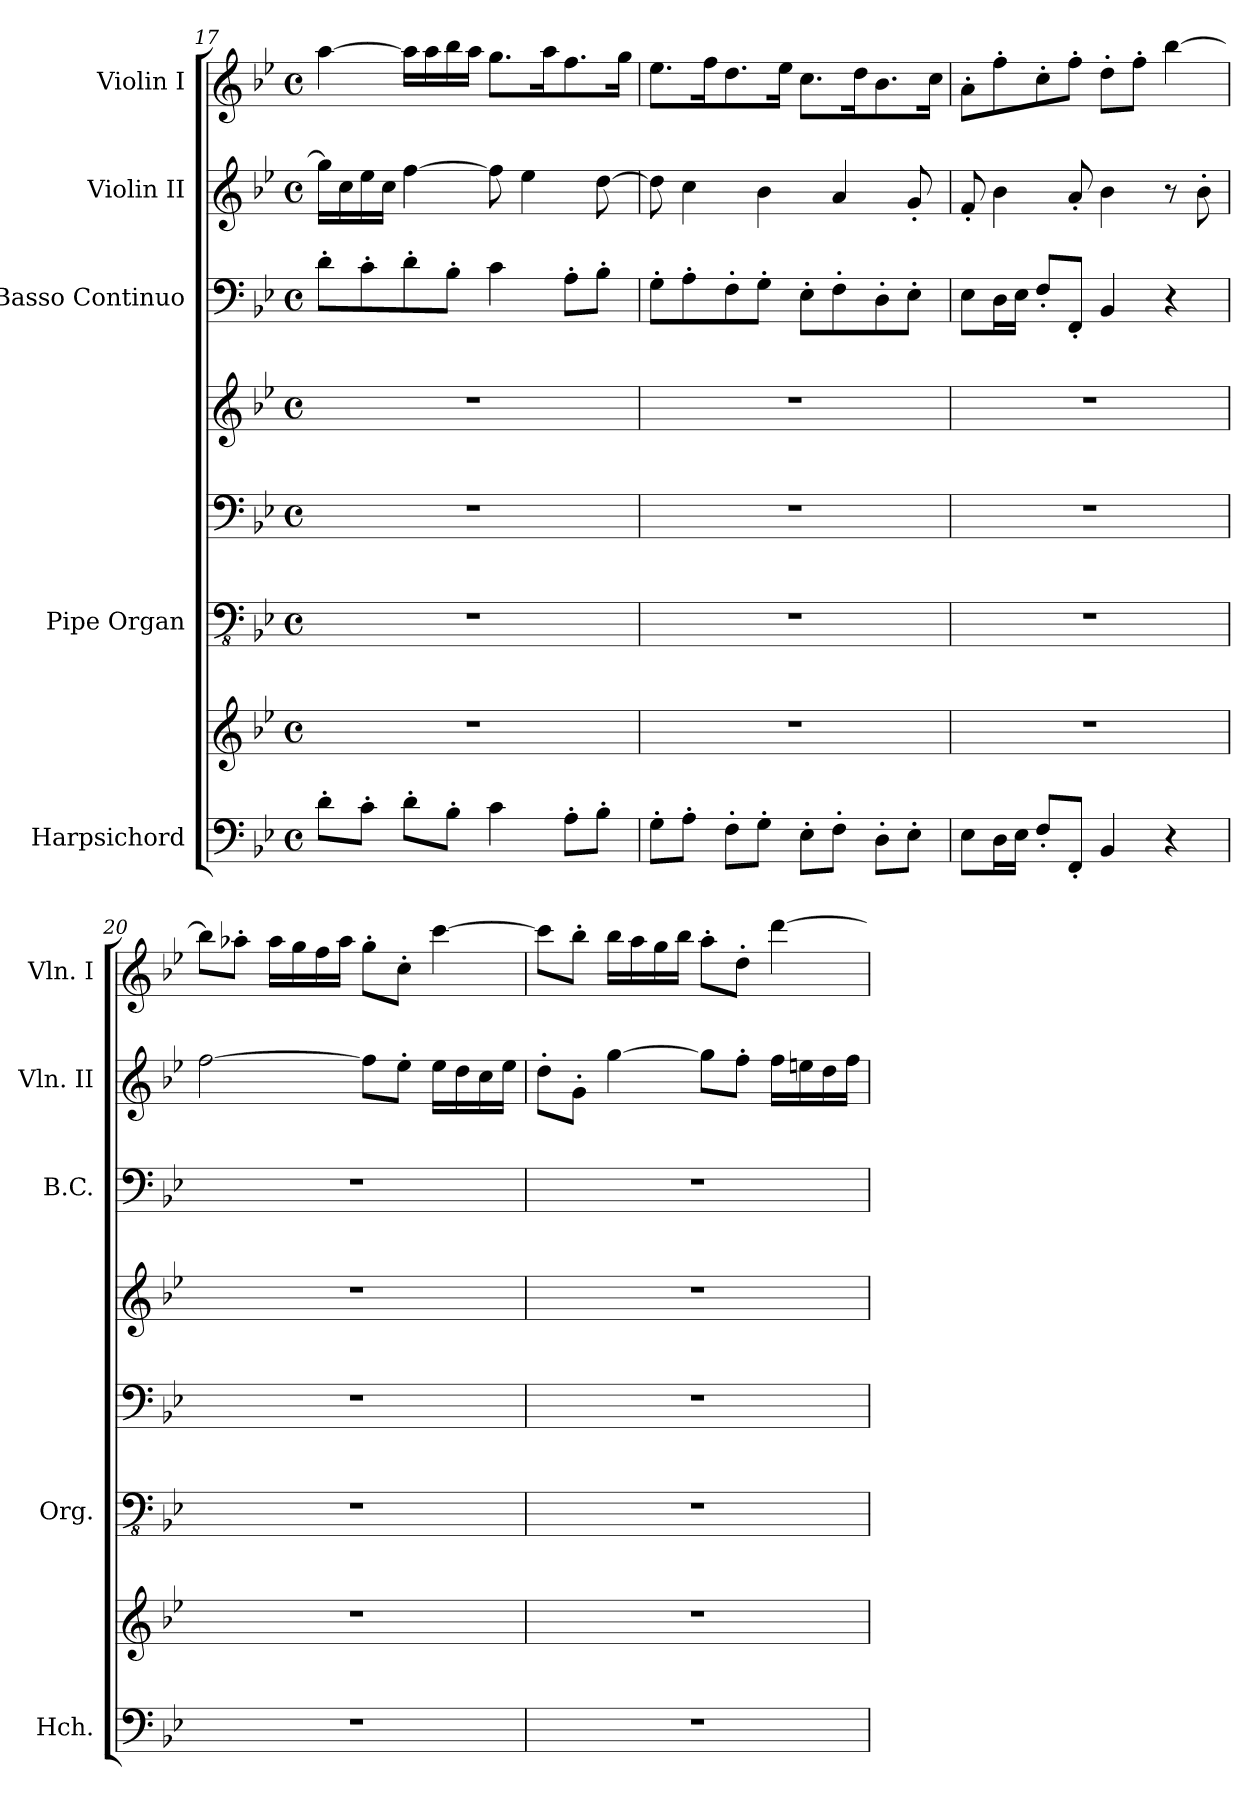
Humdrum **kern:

**kern	**kern	**kern	**kern	**kern	**kern	**kern	**kern
*part5	*part5	*part4	*part4	*part4	*part3	*part2	*part1
*staff8	*staff7	*staff6	*staff5	*staff4	*staff3	*staff2	*staff1
*I"Harpsichord	*	*I"Pipe Organ	*	*	*I"Basso Continuo	*I"Violin II	*I"Violin I
*I'Hch.	*	*I'Org.	*	*	*I'B.C.	*I'Vln. II	*I'Vln. I
!!LO:PB:g=z
*clefF4	*clefG2	*clefFv4	*clefF4	*clefG2	*clefF4	*clefG2	*clefG2
*k[b-e-]	*k[b-e-]	*k[b-e-]	*k[b-e-]	*k[b-e-]	*k[b-e-]	*k[b-e-]	*k[b-e-]
*M4/4	*M4/4	*M4/4	*M4/4	*M4/4	*M4/4	*M4/4	*M4/4
*met(c)	*met(c)	*met(c)	*met(c)	*met(c)	*met(c)	*met(c)	*met(c)
=17	=17	=17	=17	=17	=17	=17	=17
8d'\L	1r	1r	1r	1r	8d'\L	16gg\LL]	[4aa\
.	.	.	.	.	.	16cc\	.
8c'\J	.	.	.	.	8c'\	16ee-\	.
.	.	.	.	.	.	16cc\JJ	.
8d'\L	.	.	.	.	8d'\	[4ff\	16aa\LL]
.	.	.	.	.	.	.	16aa\
8B-'\J	.	.	.	.	8B-'\J	.	16bb-\
.	.	.	.	.	.	.	16aa\JJ
4c\	.	.	.	.	4c\	8ff\]	8.gg\L
.	.	.	.	.	.	4ee-\	.
.	.	.	.	.	.	.	16aa\K
8A'\L	.	.	.	.	8A'\L	.	8.ff\
8B-'\J	.	.	.	.	8B-'\J	[8dd\	.
.	.	.	.	.	.	.	16gg\Jk
=18	=18	=18	=18	=18	=18	=18	=18
8G'\L	1r	1r	1r	1r	8G'\L	8dd\]	8.ee-\L
8A'\J	.	.	.	.	8A'\	4cc\	.
.	.	.	.	.	.	.	16ff\K
8F'\L	.	.	.	.	8F'\	.	8.dd\
8G'\J	.	.	.	.	8G'\J	4b-\	.
.	.	.	.	.	.	.	16ee-\Jk
8E-'\L	.	.	.	.	8E-'\L	.	8.cc\L
8F'\J	.	.	.	.	8F'\	4a/	.
.	.	.	.	.	.	.	16dd\K
8D'\L	.	.	.	.	8D'\	.	8.b-\
8E-'\J	.	.	.	.	8E-'\J	8g'/	.
.	.	.	.	.	.	.	16cc\Jk
=19	=19	=19	=19	=19	=19	=19	=19
8E-\L	1r	1r	1r	1r	8E-\L	8f'/	8a'\L
16D\L	.	.	.	.	16D\L	4b-\	8ff'\
16E-\JJ	.	.	.	.	16E-\JJ	.	.
8F'/L	.	.	.	.	8F'/L	.	8cc'\
8FF'/J	.	.	.	.	8FF'/J	8a'/	8ff'\J
4BB-/	.	.	.	.	4BB-/	4b-\	8dd'\L
.	.	.	.	.	.	.	8ff'\J
4r	.	.	.	.	4r	8r	[4bb-\
.	.	.	.	.	.	8b-'\	.
!!LO:LB:g=z
=20	=20	=20	=20	=20	=20	=20	=20
1r	1r	1r	1r	1r	1r	[2ff\	8bb-\L]
.	.	.	.	.	.	.	8aa-X'\J
.	.	.	.	.	.	.	16aa-\LL
.	.	.	.	.	.	.	16gg\
.	.	.	.	.	.	.	16ff\
.	.	.	.	.	.	.	16aa-\JJ
.	.	.	.	.	.	8ff\L]	8gg'\L
.	.	.	.	.	.	8ee-'\J	8cc'\J
.	.	.	.	.	.	16ee-\LL	[4ccc\
.	.	.	.	.	.	16dd\	.
.	.	.	.	.	.	16cc\	.
.	.	.	.	.	.	16ee-\JJ	.
=21	=21	=21	=21	=21	=21	=21	=21
1r	1r	1r	1r	1r	1r	8dd'\L	8ccc\L]
.	.	.	.	.	.	8g'\J	8bb-'\J
.	.	.	.	.	.	[4gg\	16bb-\LL
.	.	.	.	.	.	.	16aa\
.	.	.	.	.	.	.	16gg\
.	.	.	.	.	.	.	16bb-\JJ
.	.	.	.	.	.	8gg\L]	8aa'\L
.	.	.	.	.	.	8ff'\J	8dd'\J
.	.	.	.	.	.	16ff\LL	[4ddd\
.	.	.	.	.	.	16een\	.
.	.	.	.	.	.	16dd\	.
.	.	.	.	.	.	16ff\JJ	.
=	=	=	=	=	=	=	=
*-	*-	*-	*-	*-	*-	*-	*-
